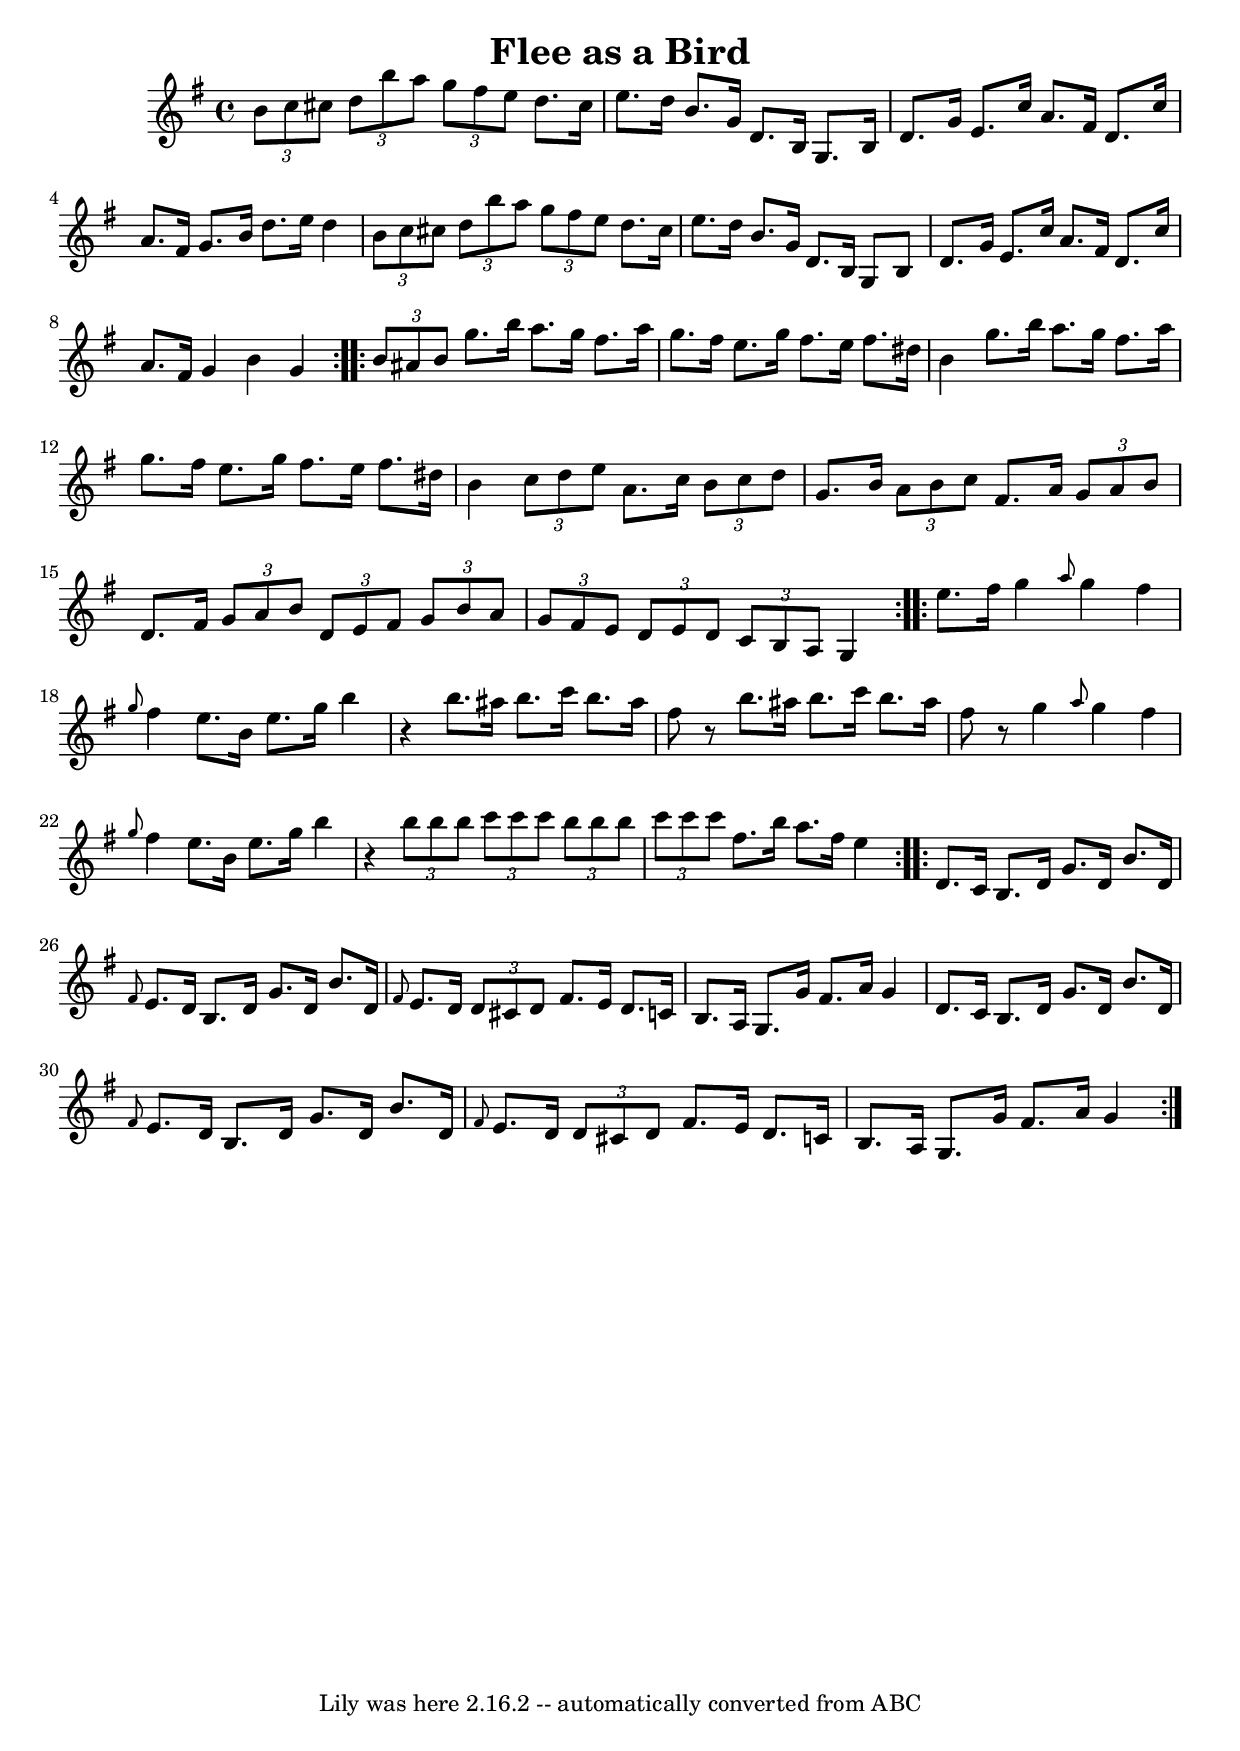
\version "2.7.40"
\include "Mammoth.ily"
\header {
	%% book = "Ryan's Mammoth Collection"
	crossRefNumber = "1"
	footnotes = "\\\\Lancashire clog dance tune"
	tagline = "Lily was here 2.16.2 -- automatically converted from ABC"
	title = "Flee as a Bird"
}
voicedefault =  {
\set Score.defaultBarType = "empty"

\repeat volta 2 {
\time 4/4 \key g \major   \times 2/3 { b'8 c''8 cis''8  }       
|
   \times 2/3 { d''8 b''8 a''8  }   \times 2/3 { g''8    
fis''8 e''8  } d''8. cis''16 e''8. d''16    |
 b'8.    
g'16 d'8. b16 g8. b16 d'8. g'16    |
 e'8. c''16   
 a'8. fis'16 d'8. c''16 a'8. fis'16    |
 g'8. b'16   
 d''8. e''16 d''4    \times 2/3 { b'8 c''8 cis''8  }   |
   
  |
   \times 2/3 { d''8 b''8 a''8  }   \times 2/3 { g''8    
fis''8 e''8  } d''8. cis''16 e''8. d''16    |
 b'8.    
g'16 d'8. b16 g8 b8 d'8. g'16    |
 e'8. c''16    
a'8. fis'16 d'8. c''16 a'8. fis'16    |
 g'4 b'4    
g'4    }     \repeat volta 2 {   \times 2/3 { b'8 ais'8 b'8  }       
|
 g''8. b''16 a''8. g''16 fis''8. a''16 g''8.    
fis''16    |
 e''8. g''16 fis''8. e''16 fis''8. dis''16  
 b'4    |
 g''8. b''16 a''8. g''16 fis''8. a''16    
g''8. fis''16    |
 e''8. g''16 fis''8. e''16 fis''8.    
dis''16 b'4    |
     |
   \times 2/3 { c''8 d''8 e''8  
} a'8. c''16    \times 2/3 { b'8 c''8 d''8  } g'8. b'16    
|
   \times 2/3 { a'8 b'8 c''8  } fis'8. a'16    
\times 2/3 { g'8 a'8 b'8  } d'8. fis'16    |
   \times 2/3 { 
 g'8 a'8 b'8  }   \times 2/3 { d'8 e'8 fis'8  }   \times 2/3 {   
g'8 b'8 a'8  }   \times 2/3 { g'8 fis'8 e'8  }   |
   
\times 2/3 { d'8 e'8 d'8  }   \times 2/3 { c'8 b8 a8  } g4    
}     \repeat volta 2 { e''8. fis''16        |
 g''4  \grace {    
a''8  } g''4 fis''4  \grace { g''8  } fis''4    |
 e''8.    
b'16 e''8. g''16 b''4    r4   |
 b''8. ais''16 b''8.    
c'''16 b''8. ais''16 fis''8    r8   |
 b''8. ais''16    
b''8. c'''16 b''8. ais''16 fis''8    r8   |
     |
   
g''4  \grace { a''8  } g''4 fis''4  \grace { g''8  } fis''4    
|
 e''8. b'16 e''8. g''16 b''4    r4   |
   
\times 2/3 { b''8 b''8 b''8  }   \times 2/3 { c'''8 c'''8 c'''8 
 }   \times 2/3 { b''8 b''8 b''8  }   \times 2/3 { c'''8 c'''8    
c'''8  }   |
 fis''8. b''16 a''8. fis''16 e''4    }     
\repeat volta 2 { d'8. c'16        |
 b8. d'16 g'8. d'16  
 b'8. d'16  \grace { fis'8  } e'8. d'16    |
 b8. d'16   
 g'8. d'16 b'8. d'16  \grace { fis'8  } e'8. d'16    |
  
 \times 2/3 { d'8 cis'8 d'8  } fis'8. e'16 d'8. c'!16 b8. 
 a16    |
 g8. g'16 fis'8. a'16 g'4 d'8. c'16    
|
     |
 b8. d'16 g'8. d'16 b'8. d'16  \grace {   
 fis'8  } e'8. d'16    |
 b8. d'16 g'8. d'16 b'8.    
d'16  \grace { fis'8  } e'8. d'16    |
   \times 2/3 { d'8    
cis'8 d'8  } fis'8. e'16 d'8. c'!16 b8. a16    |
   
g8. g'16 fis'8. a'16 g'4    }   
}

\score{
    <<

	\context Staff="default"
	{
	    \voicedefault 
	}

    >>
	\layout {
	}
	\midi {}
}
